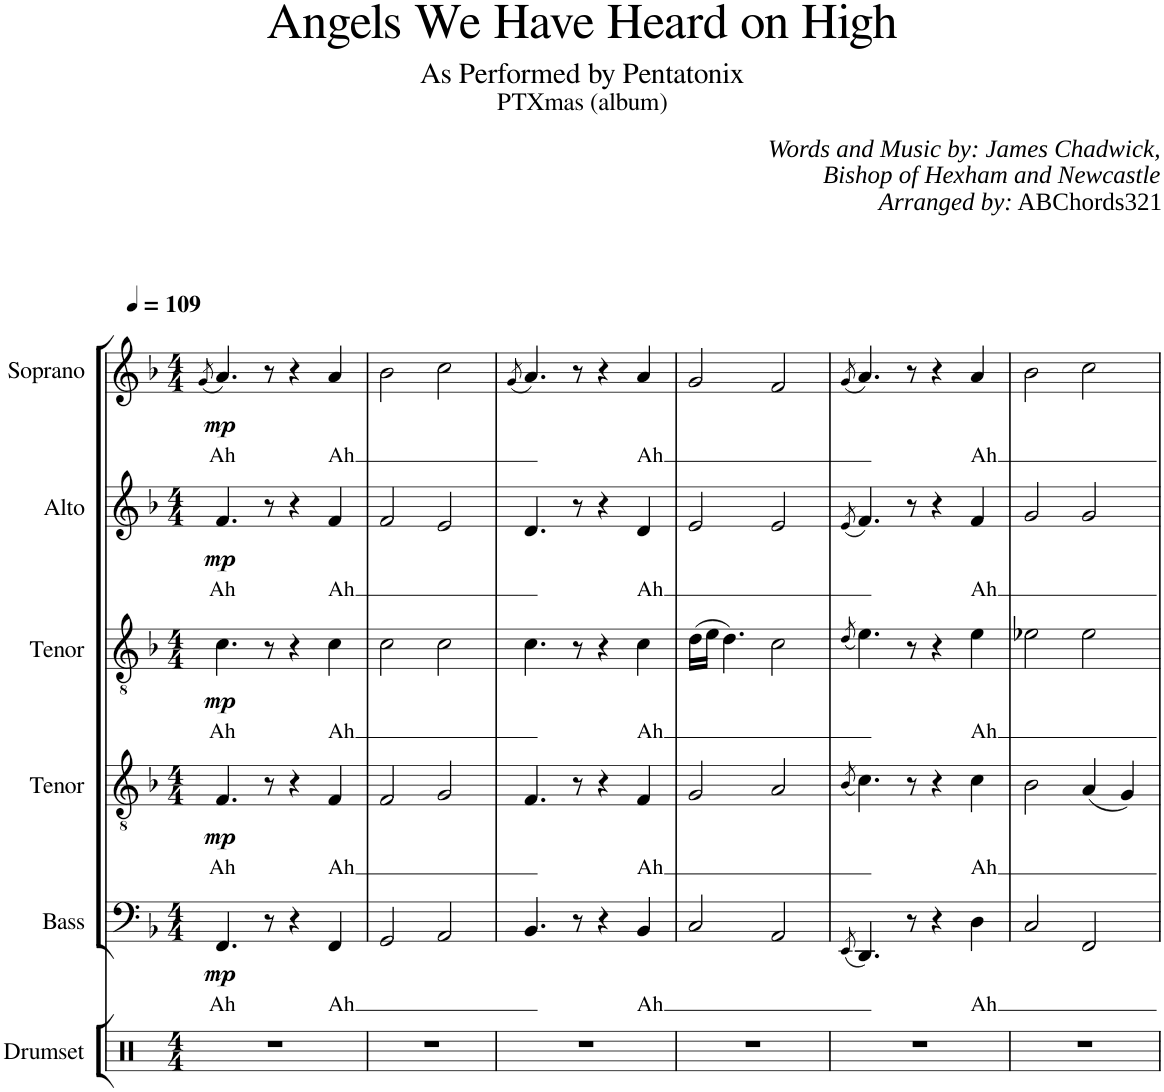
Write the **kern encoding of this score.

**kern	**kern	**text	**dynam	**kern	**text	**dynam	**kern	**text	**dynam	**kern	**text	**dynam	**kern	**text	**dynam
*part6	*part5	*part5	*part5	*part4	*part4	*part4	*part3	*part3	*part3	*part2	*part2	*part2	*part1	*part1	*part1
*staff6	*staff5	*staff5	*staff5	*staff4	*staff4	*staff4	*staff3	*staff3	*staff3	*staff2	*staff2	*staff2	*staff1	*staff1	*staff1
*I"Drumset	*I"Bass	*	*	*I"Tenor	*	*	*I"Tenor	*	*	*I"Alto	*	*	*I"Soprano	*	*
*I'Drs.	*I'B.	*	*	*I'T.	*	*	*I'T.	*	*	*I'A.	*	*	*I'S.	*	*
*clefX	*clefF4	*	*	*clefGv2	*	*	*clefGv2	*	*	*clefG2	*	*	*clefG2	*	*
*k[b-e-a-d-]	*k[b-]	*	*	*k[b-]	*	*	*k[b-]	*	*	*k[b-]	*	*	*k[b-]	*	*
*M4/4	*M4/4	*	*	*M4/4	*	*	*M4/4	*	*	*M4/4	*	*	*M4/4	*	*
*MM109	*MM109	*	*	*MM109	*	*	*MM109	*	*	*MM109	*	*	*MM109	*	*
=1	=1	=1	=1	=1	=1	=1	=1	=1	=1	=1	=1	=1	=1	=1	=1
.	.	.	.	.	.	.	.	.	.	.	.	.	(8qg/	.	.
!	!	!LO:LY:b	!LO:DY:b	!	!LO:LY:b	!LO:DY:b	!	!LO:LY:b	!LO:DY:b	!	!LO:LY:b	!LO:DY:b	!	!LO:LY:b	!LO:DY:b
1r	4.FF/	Ah	mp	4.F/	Ah	mp	4.c\	Ah	mp	4.f/	Ah	mp	4.a/)	Ah	mp
.	8r	.	.	8r	.	.	8r	.	.	8r	.	.	8r	.	.
.	4r	.	.	4r	.	.	4r	.	.	4r	.	.	4r	.	.
!	!	!LO:LY:b	!	!	!LO:LY:b	!	!	!LO:LY:b	!	!	!LO:LY:b	!	!	!LO:LY:b	!
.	4FF/	Ah	.	4F/	Ah	.	4c\	Ah	.	4f/	Ah	.	4a/	Ah	.
=2	=2	=2	=2	=2	=2	=2	=2	=2	=2	=2	=2	=2	=2	=2	=2
1r	2GG/	.	.	2F/	.	.	2c\	.	.	2f/	.	.	2b-\	.	.
.	2AA/	.	.	2G/	.	.	2c\	.	.	2e/	.	.	2cc\	.	.
=3	=3	=3	=3	=3	=3	=3	=3	=3	=3	=3	=3	=3	=3	=3	=3
.	.	.	.	.	.	.	.	.	.	.	.	.	(8qg/	.	.
1r	4.BB-/	.	.	4.F/	.	.	4.c\	.	.	4.d/	.	.	4.a/)	.	.
.	8r	.	.	8r	.	.	8r	.	.	8r	.	.	8r	.	.
.	4r	.	.	4r	.	.	4r	.	.	4r	.	.	4r	.	.
!	!	!LO:LY:b	!	!	!LO:LY:b	!	!	!LO:LY:b	!	!	!LO:LY:b	!	!	!LO:LY:b	!
.	4BB-/	Ah	.	4F/	Ah	.	4c\	Ah	.	4d/	Ah	.	4a/	Ah	.
=4	=4	=4	=4	=4	=4	=4	=4	=4	=4	=4	=4	=4	=4	=4	=4
1r	2C/	.	.	2G/	.	.	(16d\LL	.	.	2e/	.	.	2g/	.	.
.	.	.	.	.	.	.	16e\JJ	.	.	.	.	.	.	.	.
.	.	.	.	.	.	.	4.d\)	.	.	.	.	.	.	.	.
.	2AA/	.	.	2A/	.	.	2c\	.	.	2e/	.	.	2f/	.	.
=5	=5	=5	=5	=5	=5	=5	=5	=5	=5	=5	=5	=5	=5	=5	=5
.	(8qEE/	.	.	(8qB-/	.	.	(8qd/	.	.	(8qe/	.	.	(8qg/	.	.
1r	4.DD/)	.	.	4.c\)	.	.	4.e\)	.	.	4.f/)	.	.	4.a/)	.	.
.	8r	.	.	8r	.	.	8r	.	.	8r	.	.	8r	.	.
.	4r	.	.	4r	.	.	4r	.	.	4r	.	.	4r	.	.
!	!	!LO:LY:b	!	!	!LO:LY:b	!	!	!LO:LY:b	!	!	!LO:LY:b	!	!	!LO:LY:b	!
.	4D\	Ah	.	4c\	Ah	.	4e\	Ah	.	4f/	Ah	.	4a/	Ah	.
=6	=6	=6	=6	=6	=6	=6	=6	=6	=6	=6	=6	=6	=6	=6	=6
1r	2C/	.	.	2B-\	.	.	2e-X\	.	.	2g/	.	.	2b-\	.	.
.	2FF/	.	.	(4A/	.	.	2e-\	.	.	2g/	.	.	2cc\	.	.
.	.	.	.	4G/)	.	.	.	.	.	.	.	.	.	.	.
=	=	=	=	=	=	=	=	=	=	=	=	=	=	=	=
*-	*-	*-	*-	*-	*-	*-	*-	*-	*-	*-	*-	*-	*-	*-	*-
